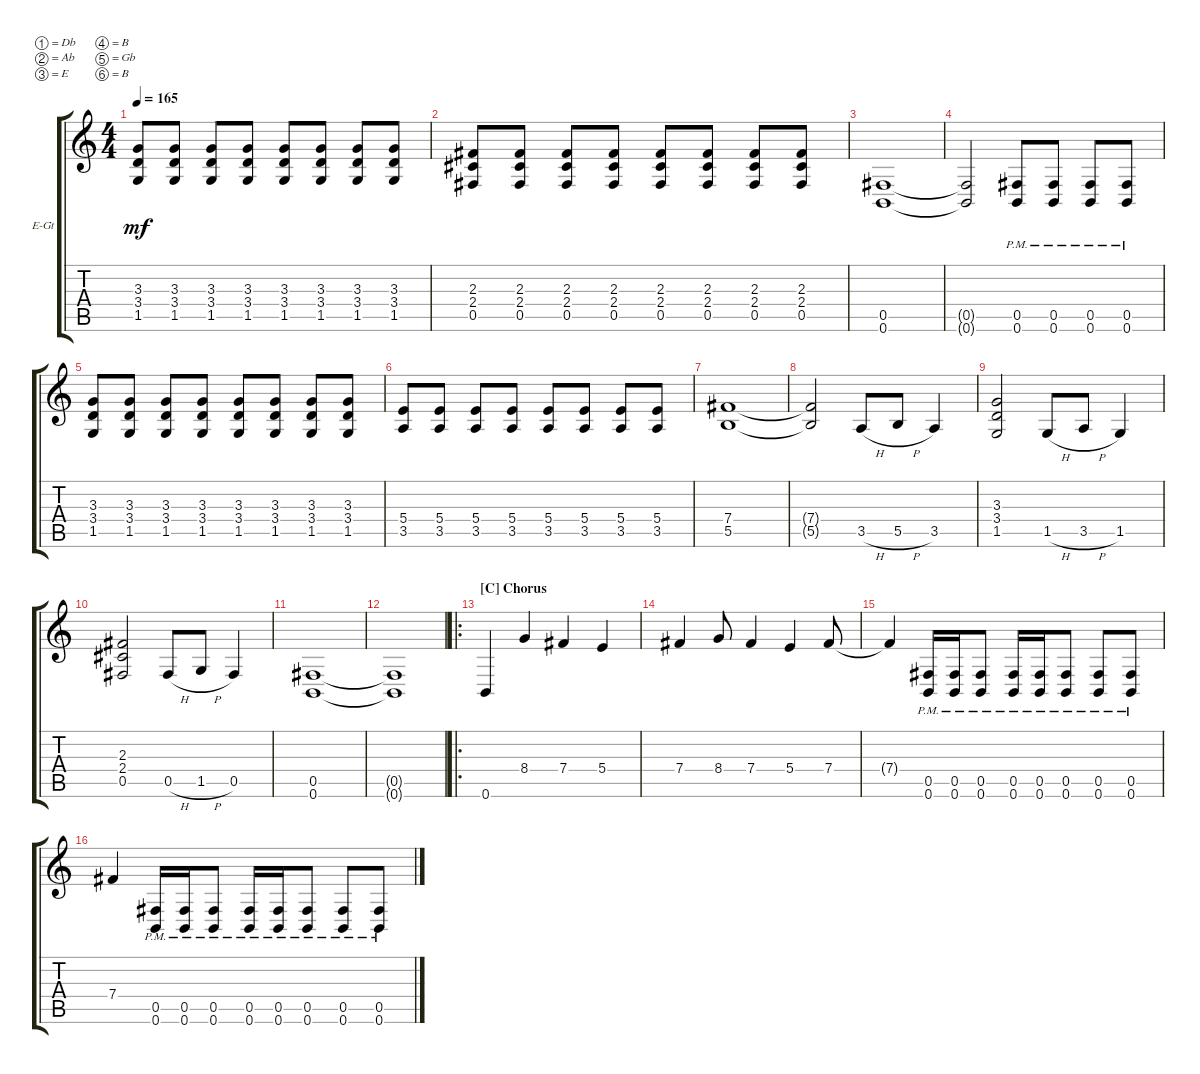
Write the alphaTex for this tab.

\bracketExtendMode groupsimilarinstruments
\firstSystemTrackNameOrientation horizontal
\otherSystemsTrackNameOrientation horizontal
\track ("Electric Guitar 1" "E-Gt") {instrument distortionguitar}
\staff {score tabs}
\tuning (Db4 Ab3 E3 B2 Gb2 B1)
\ts (4 4)
\tempo 165
\clef g2
\ks c
(1.5 3.4 3.3).8{dy mf} (1.5 3.4 3.3).8 (1.5 3.4 3.3).8 (1.5 3.4 3.3).8 (1.5 3.4 3.3).8 (1.5 3.4 3.3).8 (1.5 3.4 3.3).8 (1.5 3.4 3.3).8 |
(0.5 2.4 2.3).8 (0.5 2.4 2.3).8 (0.5 2.4 2.3).8 (0.5 2.4 2.3).8 (0.5 2.4 2.3).8 (0.5 2.4 2.3).8 (0.5 2.4 2.3).8 (0.5 2.4 2.3).8 |
(0.6 0.5).1 |
(0.6{t} 0.5{t}).2 (0.6{pm} 0.5{pm}).8 (0.6{pm} 0.5{pm}).8 (0.6{pm} 0.5{pm}).8 (0.6{pm} 0.5{pm}).8 |
(1.5 3.4 3.3).8 (1.5 3.4 3.3).8 (1.5 3.4 3.3).8 (1.5 3.4 3.3).8 (1.5 3.4 3.3).8 (1.5 3.4 3.3).8 (1.5 3.4 3.3).8 (1.5 3.4 3.3).8 |
(5.4 3.5).8 (5.4 3.5).8 (5.4 3.5).8 (5.4 3.5).8 (5.4 3.5).8 (5.4 3.5).8 (5.4 3.5).8 (5.4 3.5).8 |
(5.5 7.4).1 |
(5.5{t} 7.4{t}).2 3.5{h}.8 5.5{h}.8 3.5.4 |
(1.5 3.4 3.3).2 1.5{h}.8 3.5{h}.8 1.5.4 |
(0.5 2.4 2.3).2 0.5{h}.8 1.5{h}.8 0.5.4 |
(0.6 0.5).1 |
(0.6{t} 0.5{t}).1 |
\ro
\section ("C" "Chorus")
0.6.4 8.4.4 7.4.4 5.4.4 |
7.4.4 8.4.8 7.4.4 5.4.4 7.4.8 |
7.4{t}.4 (0.6{pm} 0.5{pm}).16 (0.5{pm} 0.6{pm}).16 (0.6{pm} 0.5{pm}).8 (0.5{pm} 0.6{pm}).16 (0.6{pm} 0.5{pm}).16 (0.5{pm} 0.6{pm}).8 (0.6{pm} 0.5{pm}).8 (0.5{pm} 0.6{pm}).8 |
7.4.4 (0.6{pm} 0.5{pm}).16 (0.5{pm} 0.6{pm}).16 (0.6{pm} 0.5{pm}).8 (0.5{pm} 0.6{pm}).16 (0.6{pm} 0.5{pm}).16 (0.5{pm} 0.6{pm}).8 (0.6{pm} 0.5{pm}).8 (0.5{pm} 0.6{pm}).8
